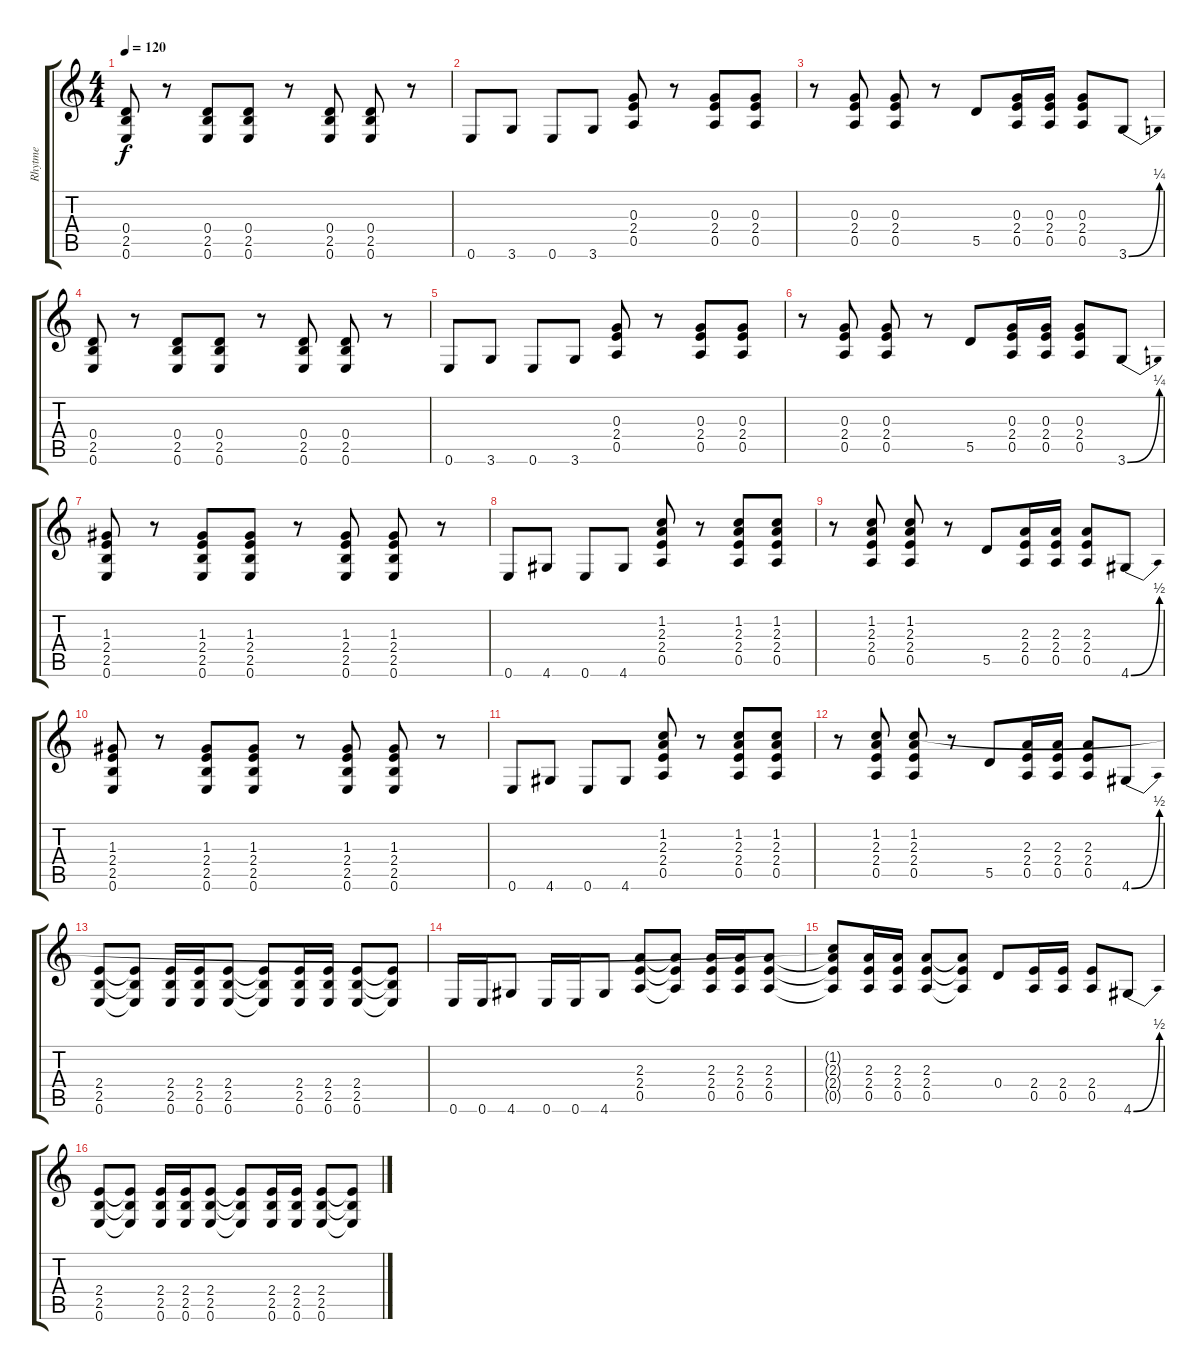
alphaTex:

\track ("Rhytme" "Rhytme") {instrument electricguitarclean}
\staff {score tabs}
\tuning (E4 B3 G3 D3 A2 E2) {hide}
\ts (4 4)
\tempo 120
\clef g2
\ks c
(0.4 2.5 0.6).8{dy f} r.8 (0.4 2.5 0.6).8 (0.4 2.5 0.6).8 r.8 (0.4 2.5 0.6).8 (0.4 2.5 0.6).8 r.8 |
0.6.8 3.6.8 0.6.8 3.6.8 (0.3 2.4 0.5).8 r.8 (0.3 2.4 0.5).8 (0.3 2.4 0.5).8 |
r.8 (0.3 2.4 0.5).8 (0.3 2.4 0.5).8 r.8 5.5.8 (0.3 2.4 0.5).16 (0.3 2.4 0.5).16 (0.3 2.4 0.5).8 3.6{be (bend 0 0 60 1)}.8 |
(0.4 2.5 0.6).8 r.8 (0.4 2.5 0.6).8 (0.4 2.5 0.6).8 r.8 (0.4 2.5 0.6).8 (0.4 2.5 0.6).8 r.8 |
0.6.8 3.6.8 0.6.8 3.6.8 (0.3 2.4 0.5).8 r.8 (0.3 2.4 0.5).8 (0.3 2.4 0.5).8 |
r.8 (0.3 2.4 0.5).8 (0.3 2.4 0.5).8 r.8 5.5.8 (0.3 2.4 0.5).16 (0.3 2.4 0.5).16 (0.3 2.4 0.5).8 3.6{be (bend 0 0 60 1)}.8 |
(1.3 2.4 2.5 0.6).8{instrument distortionguitar} r.8 (1.3 2.4 2.5 0.6).8 (1.3 2.4 2.5 0.6).8 r.8 (1.3 2.4 2.5 0.6).8 (1.3 2.4 2.5 0.6).8 r.8 |
0.6.8 4.6.8 0.6.8 4.6.8 (1.2 2.3 2.4 0.5).8 r.8 (1.2 2.3 2.4 0.5).8 (1.2 2.3 2.4 0.5).8 |
r.8 (1.2 2.3 2.4 0.5).8 (1.2 2.3 2.4 0.5).8 r.8 5.5.8 (2.3 2.4 0.5).16 (2.3 2.4 0.5).16 (2.3 2.4 0.5).8 4.6{be (bend 0 0 60 2)}.8 |
(1.3 2.4 2.5 0.6).8 r.8 (1.3 2.4 2.5 0.6).8 (1.3 2.4 2.5 0.6).8 r.8 (1.3 2.4 2.5 0.6).8 (1.3 2.4 2.5 0.6).8 r.8 |
0.6.8 4.6.8 0.6.8 4.6.8 (1.2 2.3 2.4 0.5).8 r.8 (1.2 2.3 2.4 0.5).8 (1.2 2.3 2.4 0.5).8 |
r.8 (1.2 2.3 2.4 0.5).8 (1.2 2.3 2.4 0.5).8 r.8 5.5.8 (2.3 2.4 0.5).16 (2.3 2.4 0.5).16 (2.3 2.4 0.5).8 4.6{be (bend 0 0 60 2)}.8 |
(2.4 2.5 0.6).8{instrument distortionguitar} (2.4{t} 2.5{t} 0.6{t}).8 (2.4 2.5 0.6).16 (2.4 2.5 0.6).16 (2.4 2.5 0.6).8 (2.4{t} 2.5{t} 0.6{t}).8 (2.4 2.5 0.6).16 (2.4 2.5 0.6).16 (2.4 2.5 0.6).8 (2.4{t} 2.5{t} 0.6{t}).8 |
0.6.16 0.6.16 4.6.8 0.6.16 0.6.16 4.6.8 (2.3 2.4 0.5).8 (2.3{t} 2.4{t} 0.5{t}).8 (2.3 2.4 0.5).16 (2.3 2.4 0.5).16 (2.3 2.4 0.5).8 |
(1.2{t} 2.3{t} 2.4{t} 0.5{t}).8 (2.3 2.4 0.5).16 (2.3 2.4 0.5).16 (2.3 2.4 0.5).8 (2.3{t} 2.4{t} 0.5{t}).8 0.4.8 (2.4 0.5).16 (2.4 0.5).16 (2.4 0.5).8 4.6{be (bend 0 0 60 2)}.8 |
(2.4 2.5 0.6).8{instrument distortionguitar} (2.4{t} 2.5{t} 0.6{t}).8 (2.4 2.5 0.6).16 (2.4 2.5 0.6).16 (2.4 2.5 0.6).8 (2.4{t} 2.5{t} 0.6{t}).8 (2.4 2.5 0.6).16 (2.4 2.5 0.6).16 (2.4 2.5 0.6).8 (2.4{t} 2.5{t} 0.6{t}).8
